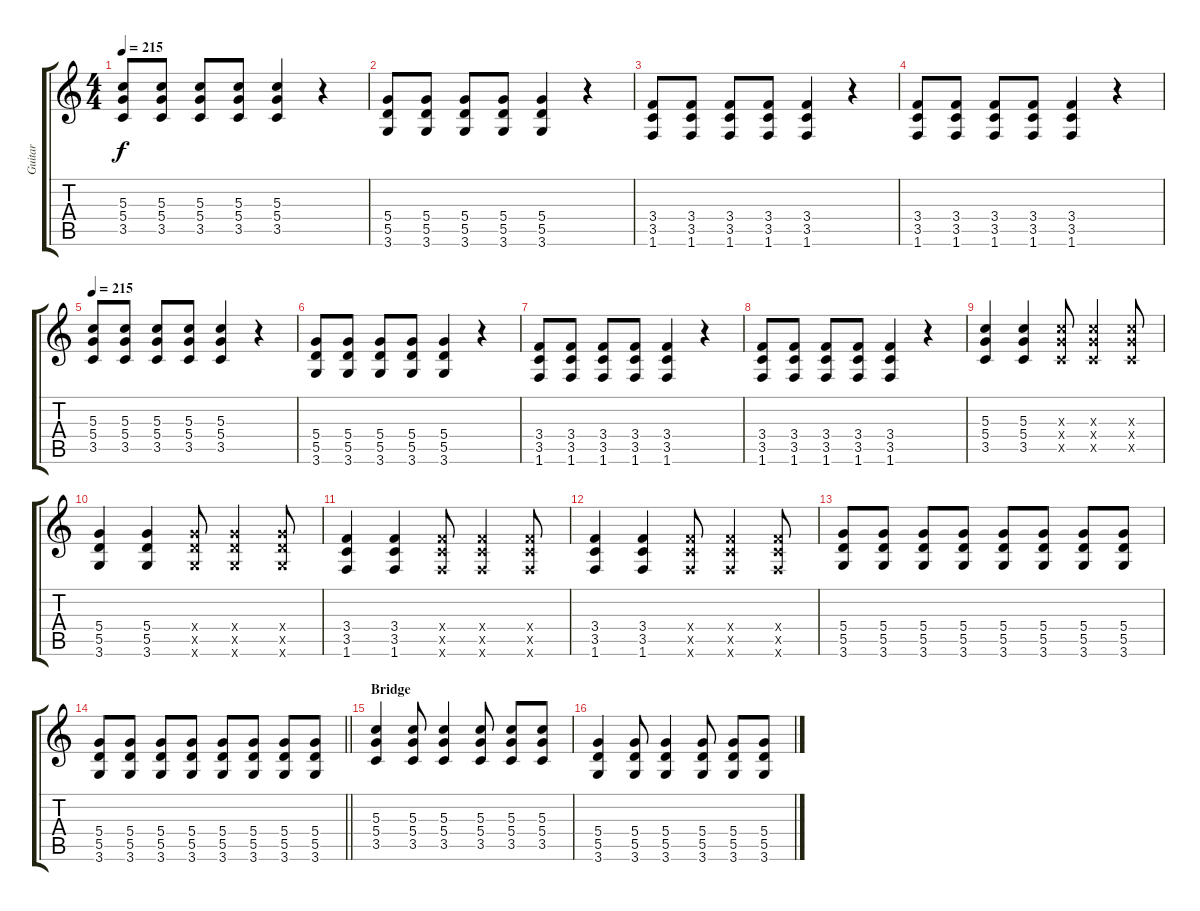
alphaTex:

\track ("Guitar" "Guitar") {instrument distortionguitar}
\staff {score tabs}
\tuning (E4 B3 G3 D3 A2 E2) {hide}
\ts (4 4)
\tempo 215
\clef g2
\ks c
(5.3 5.4 3.5).8{dy f} (5.3 5.4 3.5).8 (5.3 5.4 3.5).8 (5.3 5.4 3.5).8 (5.3 5.4 3.5).4 r.4 |
(5.4 5.5 3.6).8 (5.4 5.5 3.6).8 (5.4 5.5 3.6).8 (5.4 5.5 3.6).8 (5.4 5.5 3.6).4 r.4 |
(3.4 3.5 1.6).8 (3.4 3.5 1.6).8 (3.4 3.5 1.6).8 (3.4 3.5 1.6).8 (3.4 3.5 1.6).4 r.4 |
(3.4 3.5 1.6).8 (3.4 3.5 1.6).8 (3.4 3.5 1.6).8 (3.4 3.5 1.6).8 (3.4 3.5 1.6).4 r.4 |
\tempo 215
(5.3 5.4 3.5).8 (5.3 5.4 3.5).8 (5.3 5.4 3.5).8 (5.3 5.4 3.5).8 (5.3 5.4 3.5).4 r.4 |
(5.4 5.5 3.6).8 (5.4 5.5 3.6).8 (5.4 5.5 3.6).8 (5.4 5.5 3.6).8 (5.4 5.5 3.6).4 r.4 |
(3.4 3.5 1.6).8 (3.4 3.5 1.6).8 (3.4 3.5 1.6).8 (3.4 3.5 1.6).8 (3.4 3.5 1.6).4 r.4 |
(3.4 3.5 1.6).8 (3.4 3.5 1.6).8 (3.4 3.5 1.6).8 (3.4 3.5 1.6).8 (3.4 3.5 1.6).4 r.4 |
(5.3 5.4 3.5).4 (5.3 5.4 3.5).4 (5.3{x} 5.4{x} 3.5{x}).8 (5.3{x} 5.4{x} 3.5{x}).4 (5.3{x} 5.4{x} 3.5{x}).8 |
(5.4 5.5 3.6).4 (5.4 5.5 3.6).4 (5.4{x} 5.5{x} 3.6{x}).8 (5.4{x} 5.5{x} 3.6{x}).4 (5.4{x} 5.5{x} 3.6{x}).8 |
(3.4 3.5 1.6).4 (3.4 3.5 1.6).4 (3.4{x} 3.5{x} 1.6{x}).8 (3.4{x} 3.5{x} 1.6{x}).4 (3.4{x} 3.5{x} 1.6{x}).8 |
(3.4 3.5 1.6).4 (3.4 3.5 1.6).4 (3.4{x} 3.5{x} 1.6{x}).8 (3.4{x} 3.5{x} 1.6{x}).4 (3.4{x} 3.5{x} 1.6{x}).8 |
(5.4 5.5 3.6).8 (5.4 5.5 3.6).8 (5.4 5.5 3.6).8 (5.4 5.5 3.6).8 (5.4 5.5 3.6).8 (5.4 5.5 3.6).8 (5.4 5.5 3.6).8 (5.4 5.5 3.6).8 |
\barLineRight lightlight
(5.4 5.5 3.6).8 (5.4 5.5 3.6).8 (5.4 5.5 3.6).8 (5.4 5.5 3.6).8 (5.4 5.5 3.6).8 (5.4 5.5 3.6).8 (5.4 5.5 3.6).8 (5.4 5.5 3.6).8 |
\section ("" "Bridge")
(5.3 5.4 3.5).4 (5.3 5.4 3.5).8 (5.3 5.4 3.5).4 (5.3 5.4 3.5).8 (5.3 5.4 3.5).8 (5.3 5.4 3.5).8 |
(5.4 5.5 3.6).4 (5.4 5.5 3.6).8 (5.4 5.5 3.6).4 (5.4 5.5 3.6).8 (5.4 5.5 3.6).8 (5.4 5.5 3.6).8
